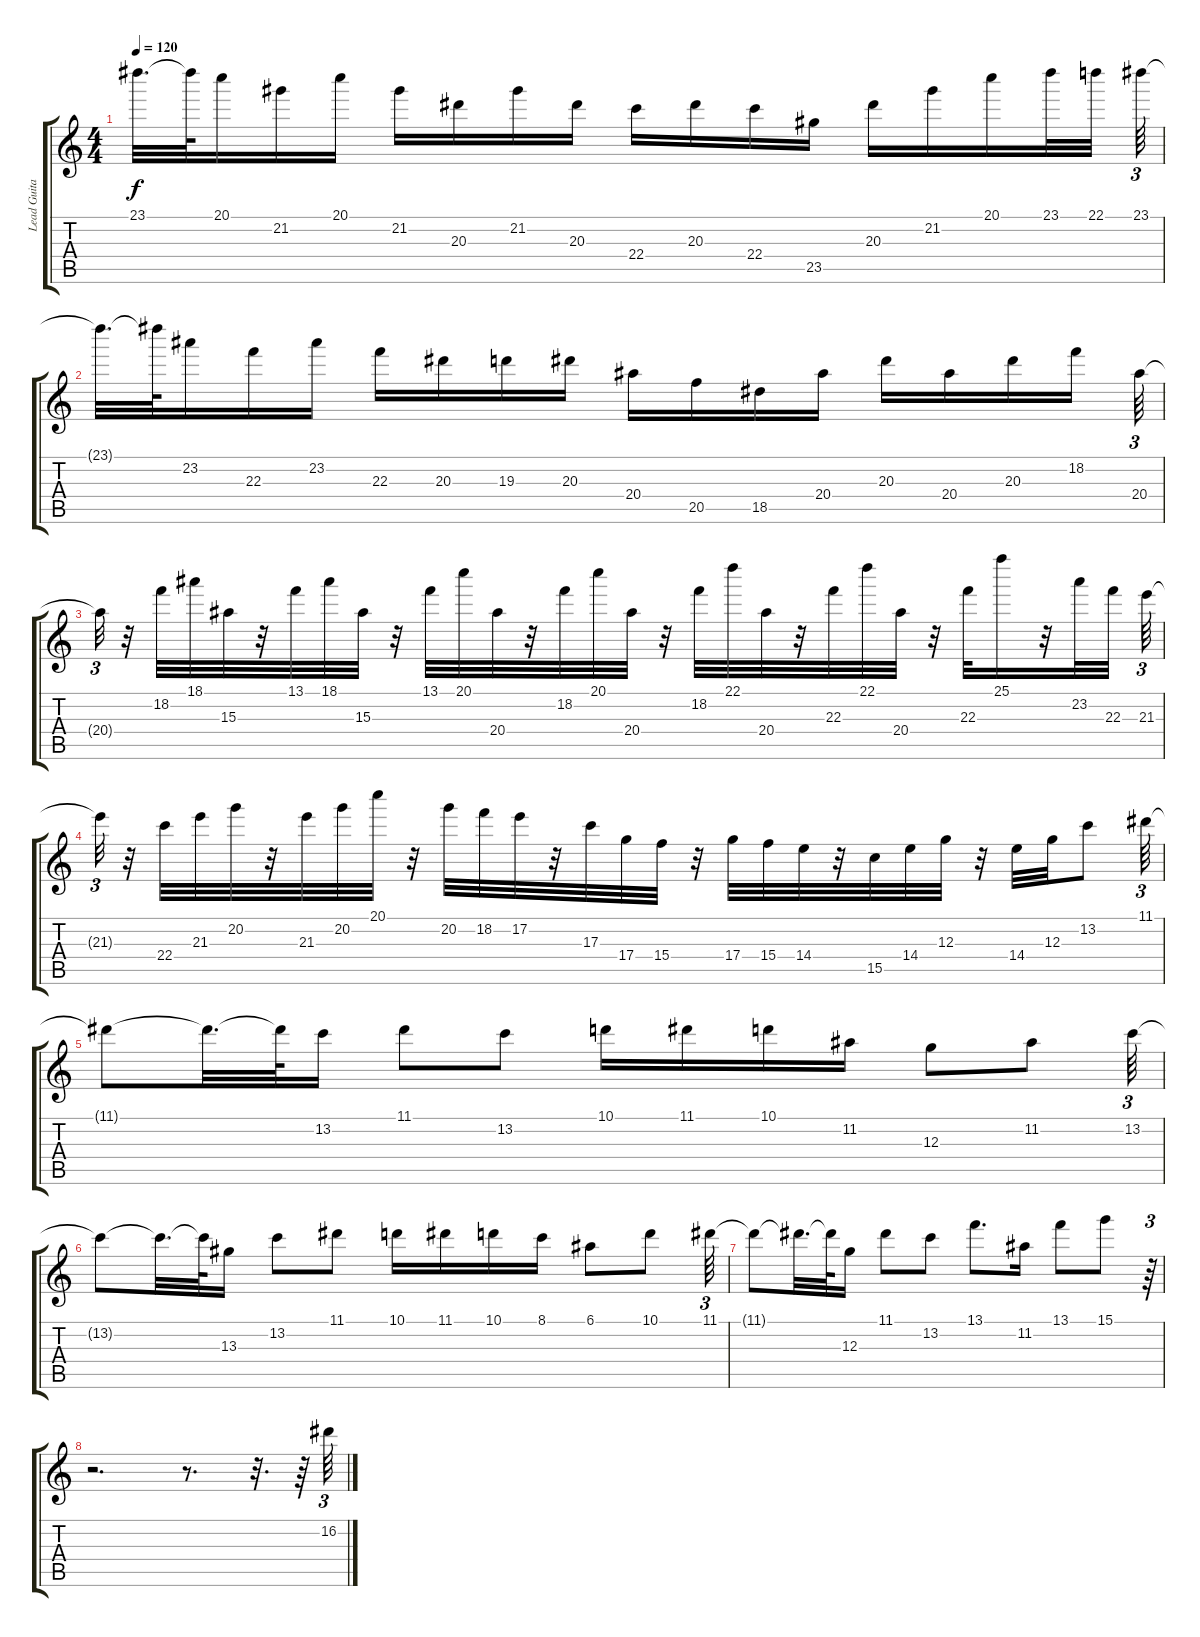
\track ("Lead Guitar" "Lead Guita") {instrument overdrivenguitar}
\staff {score tabs}
\tuning (E4 B3 G3 D3 A2 E2) {hide}
\ts (4 4)
\tempo 120
\clef g2
\ks c
23.1{t}.32{d dy f} 23.1{t}.64 20.1.16 21.2.16 20.1.16 21.2.16 20.3.16 21.2.16 20.3.16 22.4.16 20.3.16 22.4.16 23.5.16 20.3.16 21.2.16 20.1.16 23.1.32 22.1.32 23.1.64{tu (3 2)} |
23.1{t}.32{d} 23.1{t}.64 23.2.16 22.3.16 23.2.16 22.3.16 20.3.16 19.3.16 20.3.16 20.4.16 20.5.16 18.5.16 20.4.16 20.3.16 20.4.16 20.3.16 18.2.16 20.4.64{tu (3 2)} |
20.4{t}.32{tu (3 2)} r.32 18.2.32 18.1.32 15.3.32 r.32 13.1.32 18.1.32 15.3.32 r.32 13.1.32 20.1.32 20.4.32 r.32 18.2.32 20.1.32 20.4.32 r.32 18.2.32 22.1.32 20.4.32 r.32 22.3.32 22.1.32 20.4.32 r.32 22.3.32 25.1.16 r.32 23.2.32 22.3.32{beam splitsecondary} 21.3.64{tu (3 2)} |
21.3{t}.32{tu (3 2)} r.32 22.4.32 21.3.32 20.2.32 r.32 21.3.32 20.2.32 20.1.32 r.32 20.2.32 18.2.32 17.2.32 r.32 17.3.32 17.4.32 15.4.32 r.32 17.4.32 15.4.32 14.4.32 r.32 15.5.32 14.4.32 12.3.32 r.32 14.4.32 12.3.32 13.2.8 11.1.64{tu (3 2)} |
11.1{t}.8 11.1{t}.32{d} 11.1{t}.64 13.2.16 11.1.8 13.2.8 10.1.16 11.1.16 10.1.16 11.2.16 12.3.8 11.2.8 13.2.64{tu (3 2)} |
13.2{t}.8 13.2{t}.32{d} 13.2{t}.64 13.3.16 13.2.8 11.1.8 10.1.16 11.1.16 10.1.16 8.1.16 6.1.8 10.1.8 11.1.64{tu (3 2)} |
11.1{t}.8 11.1{t}.32{d} 11.1{t}.64 12.3.16 11.1.8 13.2.8 13.1.8{d} 11.2.16 13.1.8 15.1.8 r.64{tu (3 2)} |
r.2{d} r.8{d} r.32{d} r.64 16.2.64{tu (3 2)}
